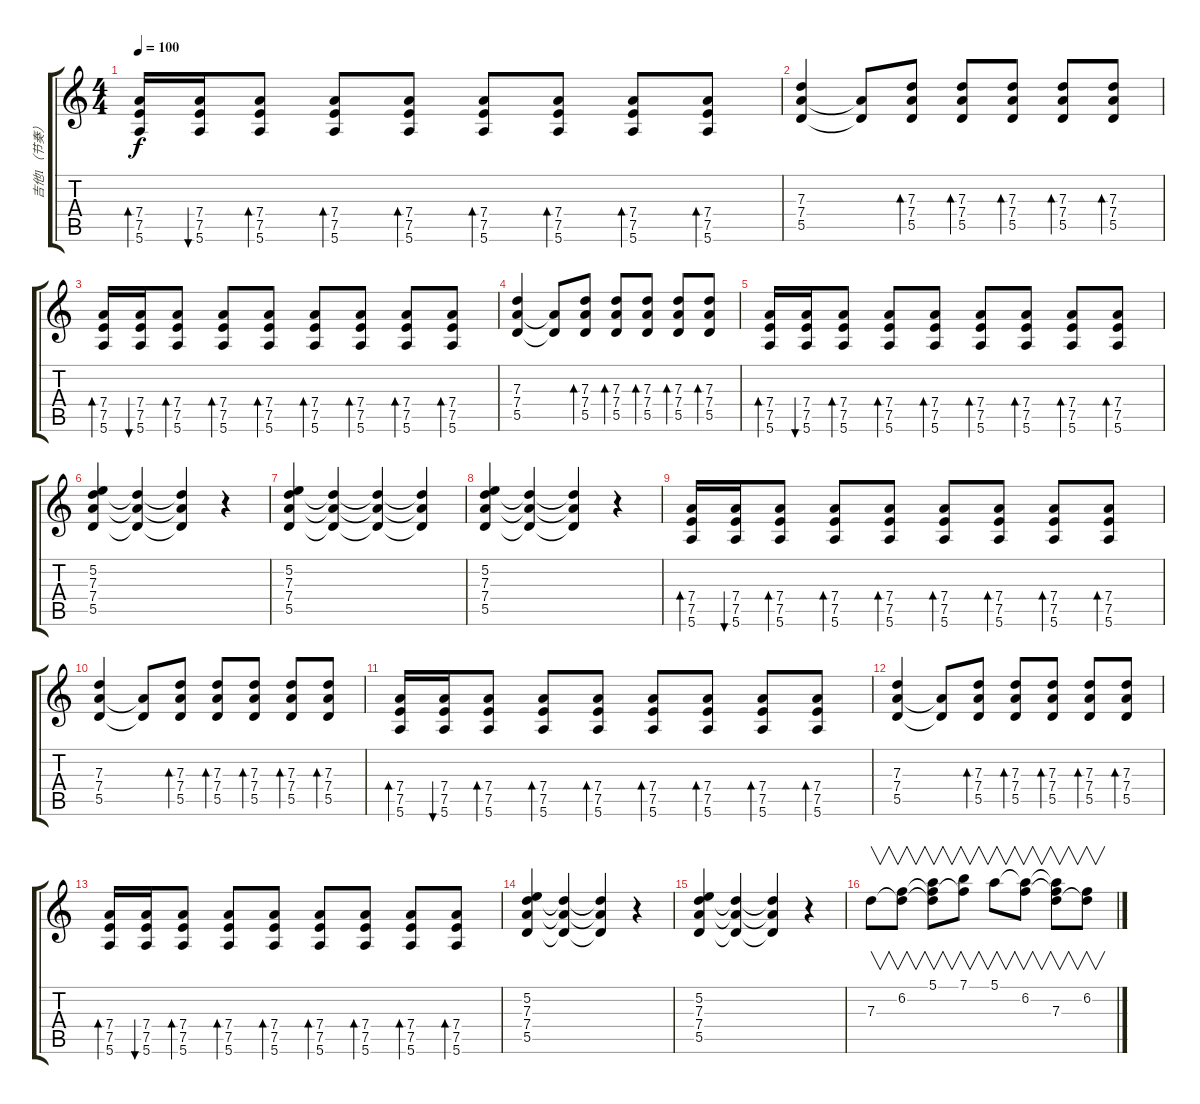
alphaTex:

\track ("吉他1（节奏）" "吉他1（节奏）") {instrument electricguitarclean}
\staff {score tabs}
\tuning (E4 B3 G3 D3 A2 E2) {hide}
\ts (4 4)
\tempo 100
\clef g2
\ks c
(7.4 7.5 5.6).16{bd 30 dy f instrument distortionguitar} (7.4 7.5 5.6).16{bu 30} (7.4 7.5 5.6).8{bd 30} (7.4 7.5 5.6).8{bd 30} (7.4 7.5 5.6).8{bd 30} (7.4 7.5 5.6).8{bd 30} (7.4 7.5 5.6).8{bd 30} (7.4 7.5 5.6).8{bd 30} (7.4 7.5 5.6).8{bd 30} |
(7.3 7.4 5.5).4 (7.4{t} 5.5{t}).8 (7.3 7.4 5.5).8{bd 30} (7.3 7.4 5.5).8{bd 30} (7.3 7.4 5.5).8{bd 30} (7.3 7.4 5.5).8{bd 30} (7.3 7.4 5.5).8{bd 30} |
(7.4 7.5 5.6).16{bd 30 instrument distortionguitar} (7.4 7.5 5.6).16{bu 30} (7.4 7.5 5.6).8{bd 30} (7.4 7.5 5.6).8{bd 30} (7.4 7.5 5.6).8{bd 30} (7.4 7.5 5.6).8{bd 30} (7.4 7.5 5.6).8{bd 30} (7.4 7.5 5.6).8{bd 30} (7.4 7.5 5.6).8{bd 30} |
(7.3 7.4 5.5).4 (7.4{t} 5.5{t}).8 (7.3 7.4 5.5).8{bd 30} (7.3 7.4 5.5).8{bd 30} (7.3 7.4 5.5).8{bd 30} (7.3 7.4 5.5).8{bd 30} (7.3 7.4 5.5).8{bd 30} |
(7.4 7.5 5.6).16{bd 30 instrument distortionguitar} (7.4 7.5 5.6).16{bu 30} (7.4 7.5 5.6).8{bd 30} (7.4 7.5 5.6).8{bd 30} (7.4 7.5 5.6).8{bd 30} (7.4 7.5 5.6).8{bd 30} (7.4 7.5 5.6).8{bd 30} (7.4 7.5 5.6).8{bd 30} (7.4 7.5 5.6).8{bd 30} |
(5.2 7.3 7.4 5.5).4 (7.3{t} 7.4{t} 5.5{t}).4 (7.3{t} 7.4{t} 5.5{t}).4 r.4 |
(5.2 7.3 7.4 5.5).4 (7.3{t} 7.4{t} 5.5{t}).4 (7.3{t} 7.4{t} 5.5{t}).4 (7.3{t} 7.4{t} 5.5{t}).4 |
(5.2 7.3 7.4 5.5).4 (7.3{t} 7.4{t} 5.5{t}).4 (7.3{t} 7.4{t} 5.5{t}).4 r.4 |
(7.4 7.5 5.6).16{bd 30 instrument distortionguitar} (7.4 7.5 5.6).16{bu 30} (7.4 7.5 5.6).8{bd 30} (7.4 7.5 5.6).8{bd 30} (7.4 7.5 5.6).8{bd 30} (7.4 7.5 5.6).8{bd 30} (7.4 7.5 5.6).8{bd 30} (7.4 7.5 5.6).8{bd 30} (7.4 7.5 5.6).8{bd 30} |
(7.3 7.4 5.5).4 (7.4{t} 5.5{t}).8 (7.3 7.4 5.5).8{bd 30} (7.3 7.4 5.5).8{bd 30} (7.3 7.4 5.5).8{bd 30} (7.3 7.4 5.5).8{bd 30} (7.3 7.4 5.5).8{bd 30} |
(7.4 7.5 5.6).16{bd 30 instrument distortionguitar} (7.4 7.5 5.6).16{bu 30} (7.4 7.5 5.6).8{bd 30} (7.4 7.5 5.6).8{bd 30} (7.4 7.5 5.6).8{bd 30} (7.4 7.5 5.6).8{bd 30} (7.4 7.5 5.6).8{bd 30} (7.4 7.5 5.6).8{bd 30} (7.4 7.5 5.6).8{bd 30} |
(7.3 7.4 5.5).4 (7.4{t} 5.5{t}).8 (7.3 7.4 5.5).8{bd 30} (7.3 7.4 5.5).8{bd 30} (7.3 7.4 5.5).8{bd 30} (7.3 7.4 5.5).8{bd 30} (7.3 7.4 5.5).8{bd 30} |
(7.4 7.5 5.6).16{bd 30 instrument distortionguitar} (7.4 7.5 5.6).16{bu 30} (7.4 7.5 5.6).8{bd 30} (7.4 7.5 5.6).8{bd 30} (7.4 7.5 5.6).8{bd 30} (7.4 7.5 5.6).8{bd 30} (7.4 7.5 5.6).8{bd 30} (7.4 7.5 5.6).8{bd 30} (7.4 7.5 5.6).8{bd 30} |
(5.2 7.3 7.4 5.5).4 (7.3{t} 7.4{t} 5.5{t}).4 (7.3{t} 7.4{t} 5.5{t}).4 r.4 |
(5.2 7.3 7.4 5.5).4 (7.3{t} 7.4{t} 5.5{t}).4 (7.3{t} 7.4{t} 5.5{t}).4 r.4 |
7.3.8{v instrument electricguitarclean} (6.2 7.3{t}).8{v} (5.1 6.2{t} 7.3{t}).8{v} (7.1 6.2{t}).8{v} 5.1.8{v} (5.1{t} 6.2).8{v} (5.1{t} 6.2{t} 7.3).8{v} (6.2 7.3{t}).8{v}
